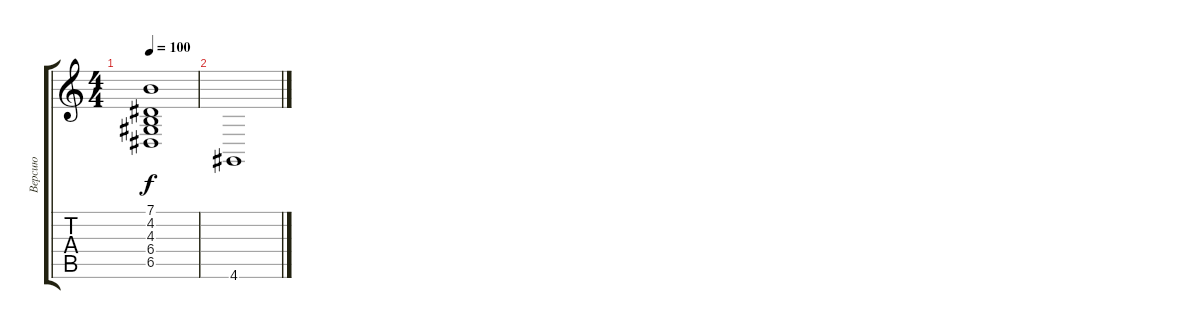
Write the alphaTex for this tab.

\track ("Версию" "Версию") {instrument pad8sweep}
\staff {score tabs}
\tuning (E4 B3 G3 D3 A2 E2) {hide}
\ts (4 4)
\tempo 100
\clef g2
\ks c
(7.1 4.2 4.3 6.4 6.5).1{dy f} |
4.6.1
